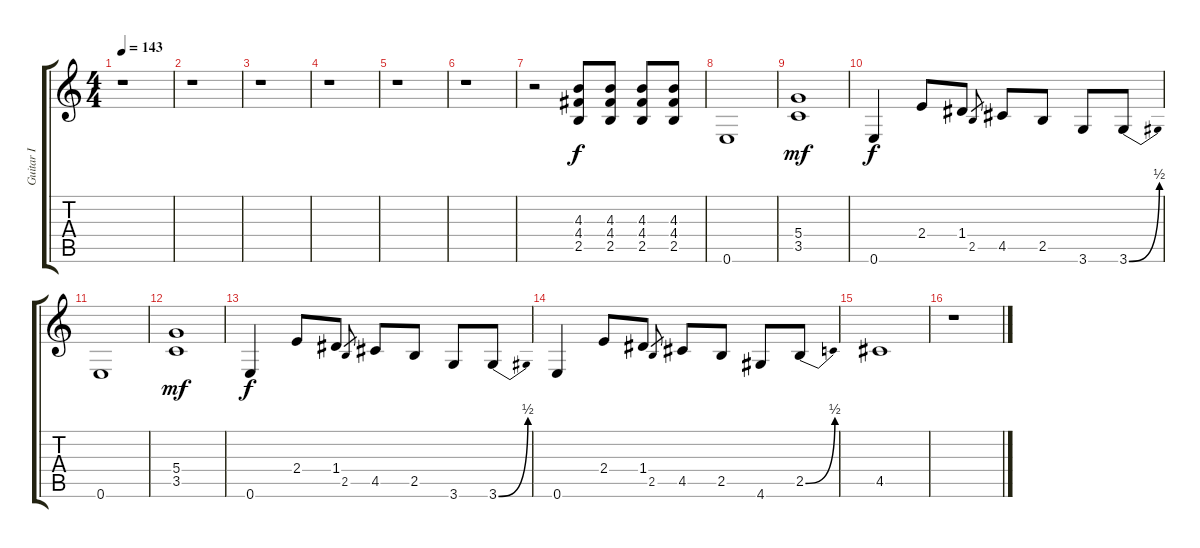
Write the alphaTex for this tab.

\track ("Guitar I" "Guitar I") {instrument distortionguitar}
\staff {score tabs}
\tuning (E4 B3 G3 D3 A2 E2) {hide}
\ts (4 4)
\tempo 143
\clef g2
\ks c
r.1{dy f} |
r.1 |
r.1 |
r.1 |
r.1 |
r.1 |
r.2 (4.3 4.4 2.5).8 (4.3 4.4 2.5).8 (4.3 4.4 2.5).8 (4.3 4.4 2.5).8 |
0.6.1 |
(5.4 3.5).1{dy mf} |
0.6.4{dy f} 2.4.8 1.4.8 2.5.8{gr} 4.5.8 2.5.8 3.6.8 3.6{be (bend 0 0 60 2)}.8 |
0.6.1 |
(5.4 3.5).1{dy mf} |
0.6.4{dy f} 2.4.8 1.4.8 2.5.8{gr} 4.5.8 2.5.8 3.6.8 3.6{be (bend 0 0 60 2)}.8 |
0.6.4 2.4.8 1.4.8 2.5.8{gr} 4.5.8 2.5.8 4.6.8 2.5{be (bend 0 0 60 2)}.8 |
4.5.1 |
r.1
